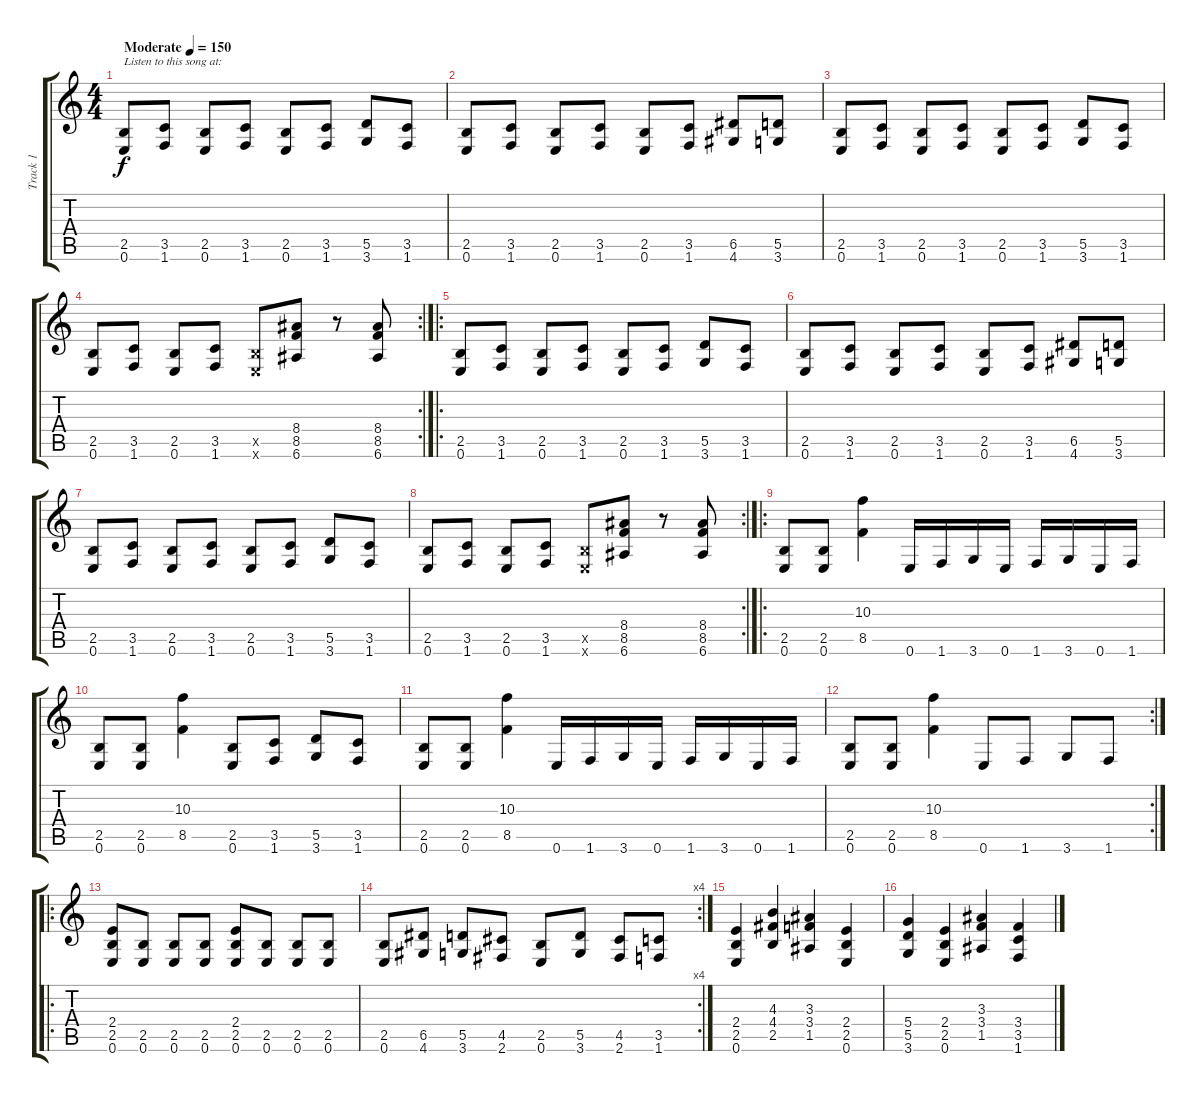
\track ("Track 1" "Track 1") {instrument distortionguitar}
\staff {score tabs}
\tuning (E4 B3 G3 D3 A2 E2) {hide}
\ts (4 4)
\tempo (150 "Moderate")
\clef g2
\ks c
(2.5 0.6).8{txt "Listen to this song at:" dy f instrument distortionguitar} (3.5 1.6).8 (2.5 0.6).8 (3.5 1.6).8 (2.5 0.6).8 (3.5 1.6).8 (5.5 3.6).8 (3.5 1.6).8 |
(2.5 0.6).8{txt ""} (3.5 1.6).8 (2.5 0.6).8 (3.5 1.6).8 (2.5 0.6).8 (3.5 1.6).8 (6.5 4.6).8 (5.5 3.6).8 |
(2.5 0.6).8 (3.5 1.6).8 (2.5 0.6).8 (3.5 1.6).8 (2.5 0.6).8 (3.5 1.6).8 (5.5 3.6).8 (3.5 1.6).8 |
\rc 2
(2.5 0.6).8 (3.5 1.6).8 (2.5 0.6).8 (3.5 1.6).8 (2.5{x} 0.6{x}).8 (8.4 8.5 6.6).8 r.8 (8.4 8.5 6.6).8 |
\ro
(2.5 0.6).8 (3.5 1.6).8 (2.5 0.6).8 (3.5 1.6).8 (2.5 0.6).8 (3.5 1.6).8 (5.5 3.6).8 (3.5 1.6).8 |
(2.5 0.6).8 (3.5 1.6).8 (2.5 0.6).8 (3.5 1.6).8 (2.5 0.6).8 (3.5 1.6).8 (6.5 4.6).8 (5.5 3.6).8 |
(2.5 0.6).8 (3.5 1.6).8 (2.5 0.6).8 (3.5 1.6).8 (2.5 0.6).8 (3.5 1.6).8 (5.5 3.6).8 (3.5 1.6).8 |
\rc 2
(2.5 0.6).8 (3.5 1.6).8 (2.5 0.6).8 (3.5 1.6).8 (2.5{x} 0.6{x}).8 (8.4 8.5 6.6).8 r.8 (8.4 8.5 6.6).8 |
\ro
(2.5 0.6).8 (2.5 0.6).8 (10.3 8.5).4 0.6.16 1.6.16 3.6.16 0.6.16 1.6.16 3.6.16 0.6.16 1.6.16 |
(2.5 0.6).8 (2.5 0.6).8 (10.3 8.5).4 (2.5 0.6).8 (3.5 1.6).8 (5.5 3.6).8 (3.5 1.6).8 |
(2.5 0.6).8 (2.5 0.6).8 (10.3 8.5).4 0.6.16 1.6.16 3.6.16 0.6.16 1.6.16 3.6.16 0.6.16 1.6.16 |
\rc 2
(2.5 0.6).8 (2.5 0.6).8 (10.3 8.5).4 0.6.8 1.6.8 3.6.8 1.6.8 |
\ro
(2.4 2.5 0.6).8 (2.5 0.6).8 (2.5 0.6).8 (2.5 0.6).8 (2.4 2.5 0.6).8 (2.5 0.6).8 (2.5 0.6).8 (2.5 0.6).8 |
\rc 4
(2.5 0.6).8 (6.5 4.6).8 (5.5 3.6).8 (4.5 2.6).8 (2.5 0.6).8 (5.5 3.6).8 (4.5 2.6).8 (3.5 1.6).8 |
(2.4 2.5 0.6).4 (4.3 4.4 2.5).4 (3.3 3.4 1.5).4 (2.4 2.5 0.6).4 |
(5.4 5.5 3.6).4 (2.4 2.5 0.6).4 (3.3 3.4 1.5).4 (3.4 3.5 1.6).4
